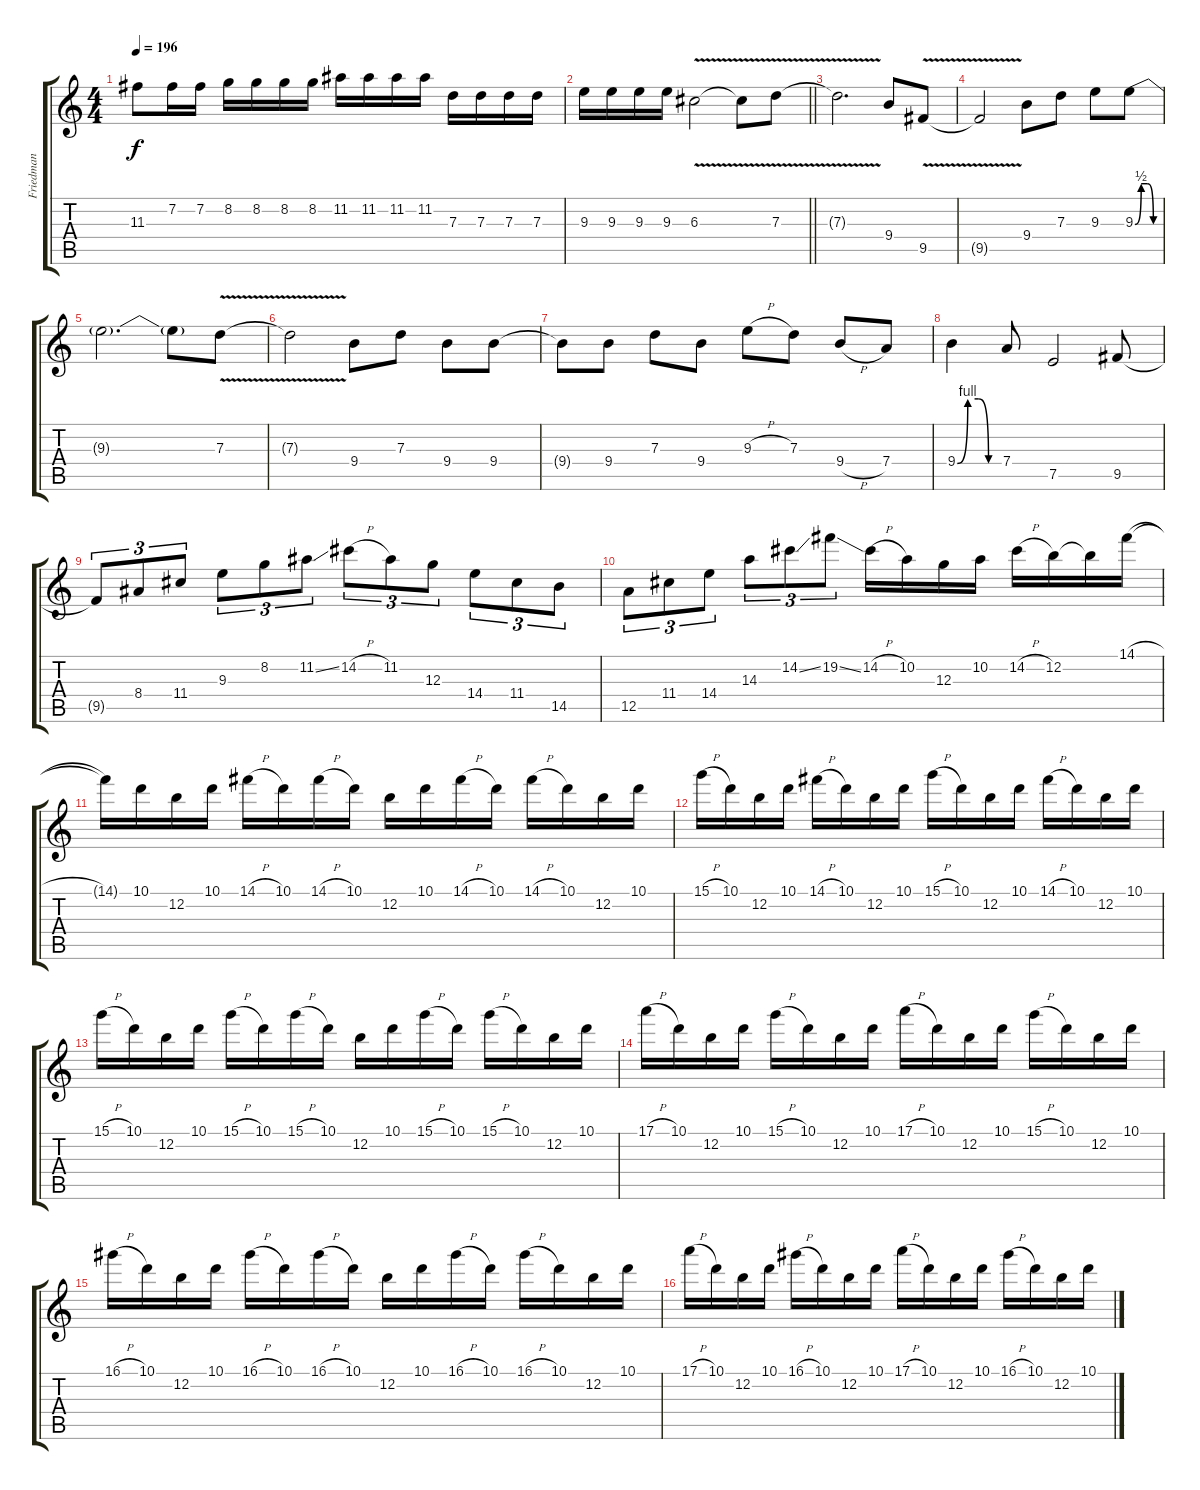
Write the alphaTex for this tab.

\track ("Friedman" "Friedman") {instrument distortionguitar}
\staff {score tabs}
\tuning (E4 B3 G3 D3 A2 E2) {hide}
\ts (4 4)
\tempo 196
\clef g2
\ks c
11.3{t}.8{dy f} 7.2.16 7.2.16 8.2.16 8.2.16 8.2.16 8.2.16 11.2.16 11.2.16 11.2.16 11.2.16 7.3.16 7.3.16 7.3.16 7.3.16 |
\barLineRight lightlight
9.3.16 9.3.16 9.3.16 9.3.16 6.3{v}.2 6.3{t}.8 7.3{v}.8 |
7.3{t}.2{d} 9.4.8 9.5{v}.8 |
9.5{t}.2 9.4.8 7.3.8 9.3.8 9.3{be (custom 0 0 15 2 30 2 45 0 60 0)}.8 |
9.3{t}.2{d} 9.3{t}.8 7.3{v}.8 |
7.3{t}.2 9.4.8 7.3.8 9.4.8 9.4.8 |
9.4{t}.8 9.4.8 7.3.8 9.4.8 9.3{h}.8 7.3.8 9.4{h}.8 7.4.8 |
9.4{be (custom 0 0 15 4 30 4 45 0 60 0)}.4 7.4.8 7.5.2 9.5.8 |
9.5{t}.8{tu (3 2)} 8.4.8{tu (3 2)} 11.4.8{tu (3 2)} 9.3.8{tu (3 2)} 8.2.8{tu (3 2)} 11.2{ss}.8{tu (3 2)} 14.2{h}.8{tu (3 2)} 11.2.8{tu (3 2)} 12.3.8{tu (3 2)} 14.4.8{tu (3 2)} 11.4.8{tu (3 2)} 14.5.8{tu (3 2)} |
12.5.8{tu (3 2)} 11.4.8{tu (3 2)} 14.4.8{tu (3 2)} 14.3.8{tu (3 2)} 14.2{ss}.8{tu (3 2)} 19.2{ss}.8{tu (3 2)} 14.2{h}.16 10.2.16 12.3.16 10.2.16 14.2{h}.16 12.2.16 12.2{t}.16 14.1{h}.16 |
14.1{t}.16 10.1.16 12.2.16 10.1.16 14.1{h}.16 10.1.16 14.1{h}.16 10.1.16 12.2.16 10.1.16 14.1{h}.16 10.1.16 14.1{h}.16 10.1.16 12.2.16 10.1.16 |
15.1{h}.16 10.1.16 12.2.16 10.1.16 14.1{h}.16 10.1.16 12.2.16 10.1.16 15.1{h}.16 10.1.16 12.2.16 10.1.16 14.1{h}.16 10.1.16 12.2.16 10.1.16 |
15.1{h}.16 10.1.16 12.2.16 10.1.16 15.1{h}.16 10.1.16 15.1{h}.16 10.1.16 12.2.16 10.1.16 15.1{h}.16 10.1.16 15.1{h}.16 10.1.16 12.2.16 10.1.16 |
17.1{h}.16 10.1.16 12.2.16 10.1.16 15.1{h}.16 10.1.16 12.2.16 10.1.16 17.1{h}.16 10.1.16 12.2.16 10.1.16 15.1{h}.16 10.1.16 12.2.16 10.1.16 |
16.1{h}.16 10.1.16 12.2.16 10.1.16 16.1{h}.16 10.1.16 16.1{h}.16 10.1.16 12.2.16 10.1.16 16.1{h}.16 10.1.16 16.1{h}.16 10.1.16 12.2.16 10.1.16 |
17.1{h}.16 10.1.16 12.2.16 10.1.16 16.1{h}.16 10.1.16 12.2.16 10.1.16 17.1{h}.16 10.1.16 12.2.16 10.1.16 16.1{h}.16 10.1.16 12.2.16 10.1.16
